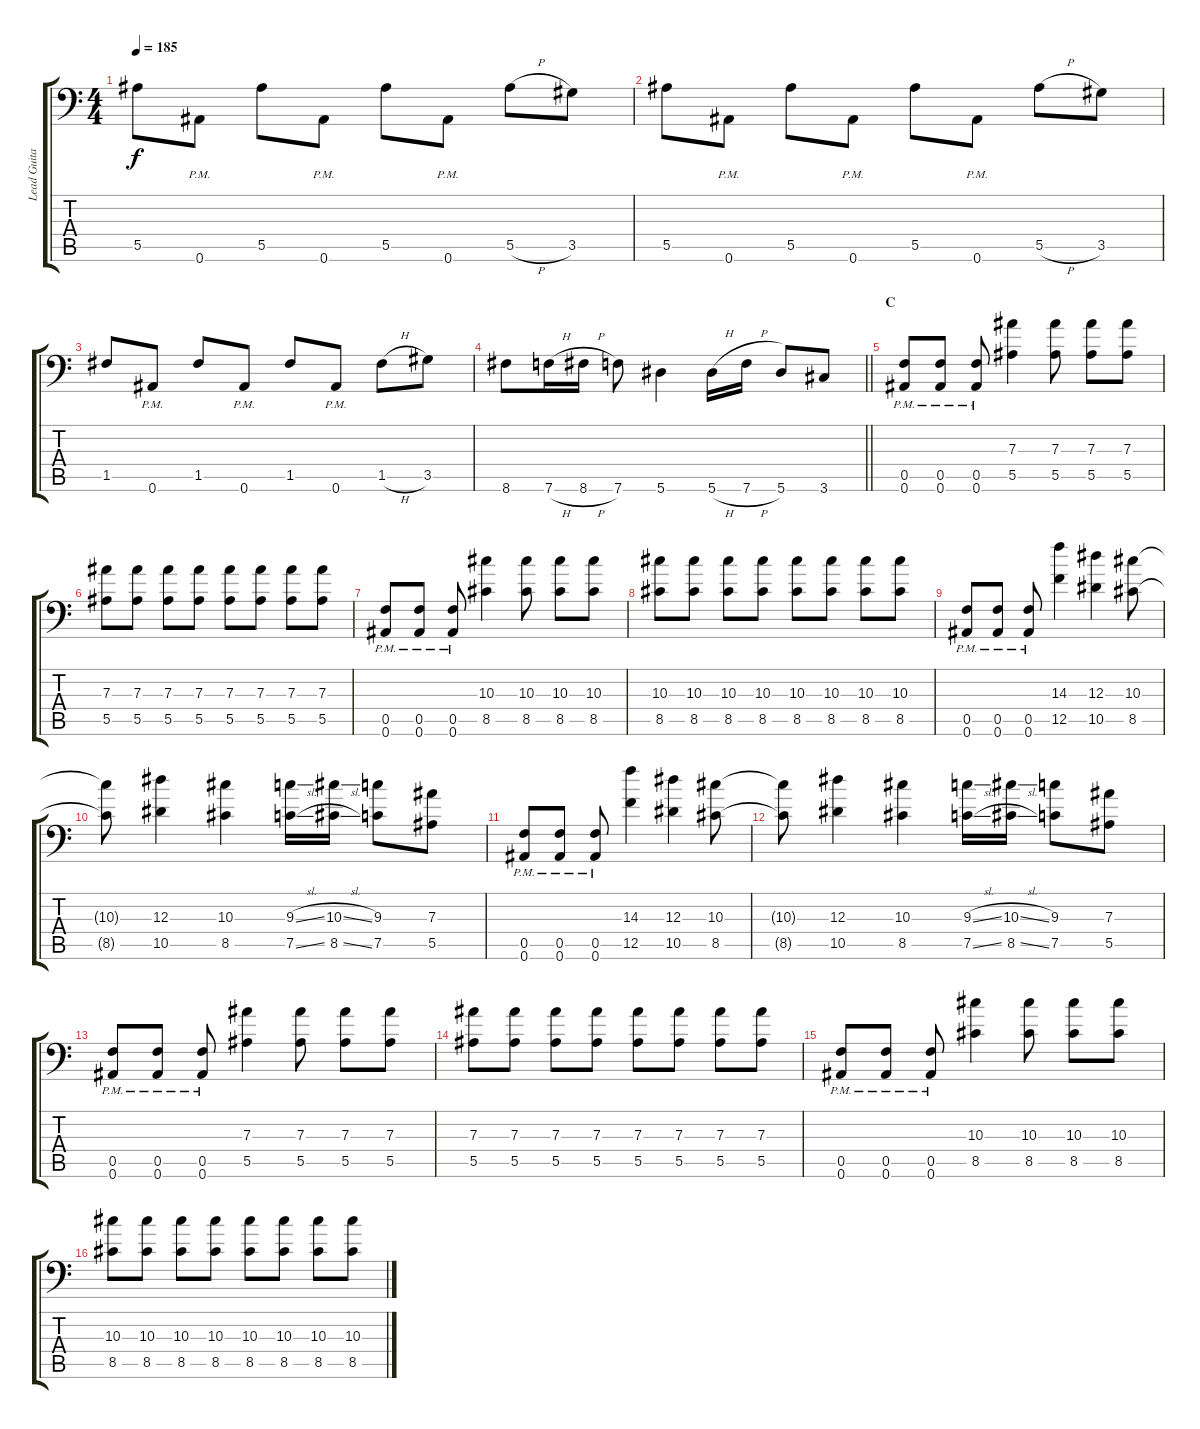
\track ("Lead Guitar: Michael Bujaki" "Lead Guita") {instrument overdrivenguitar}
\staff {score tabs}
\tuning (C4 G3 Eb3 Bb2 F2 Bb1) {hide}
\ts (4 4)
\tempo 185
\clef f4
\ks c
5.5.8{dy f} 0.6{pm}.8 5.5.8 0.6{pm}.8 5.5.8 0.6{pm}.8 5.5{h}.8 3.5.8 |
5.5.8 0.6{pm}.8 5.5.8 0.6{pm}.8 5.5.8 0.6{pm}.8 5.5{h}.8 3.5.8 |
1.5.8 0.6{pm}.8 1.5.8 0.6{pm}.8 1.5.8 0.6{pm}.8 1.5{h}.8 3.5.8 |
\barLineRight lightlight
8.6.8 7.6{h}.16 8.6{h}.16 7.6.8 5.6.4 5.6{h}.16 7.6{h}.16 5.6.8 3.6.8 |
\section ("" "C")
(0.5{pm} 0.6{pm}).8 (0.5{pm} 0.6{pm}).8 (0.5{pm} 0.6{pm}).8 (7.3 5.5).4 (7.3 5.5).8 (7.3 5.5).8 (7.3 5.5).8 |
(7.3 5.5).8 (7.3 5.5).8 (7.3 5.5).8 (7.3 5.5).8 (7.3 5.5).8 (7.3 5.5).8 (7.3 5.5).8 (7.3 5.5).8 |
(0.5{pm} 0.6{pm}).8 (0.5{pm} 0.6{pm}).8 (0.5{pm} 0.6{pm}).8 (10.3 8.5).4 (10.3 8.5).8 (10.3 8.5).8 (10.3 8.5).8 |
(10.3 8.5).8 (10.3 8.5).8 (10.3 8.5).8 (10.3 8.5).8 (10.3 8.5).8 (10.3 8.5).8 (10.3 8.5).8 (10.3 8.5).8 |
(0.5{pm} 0.6{pm}).8 (0.5{pm} 0.6{pm}).8 (0.5{pm} 0.6{pm}).8 (14.3 12.5).4 (12.3 10.5).4 (10.3 8.5).8 |
(10.3{t} 8.5{t}).8 (12.3 10.5).4 (10.3 8.5).4 (9.3{sl} 7.5{sl}).16 (10.3{sl} 8.5{sl}).16 (9.3 7.5).8 (7.3 5.5).8 |
(0.5{pm} 0.6{pm}).8 (0.5{pm} 0.6{pm}).8 (0.5{pm} 0.6{pm}).8 (14.3 12.5).4 (12.3 10.5).4 (10.3 8.5).8 |
(10.3{t} 8.5{t}).8 (12.3 10.5).4 (10.3 8.5).4 (9.3{sl} 7.5{sl}).16 (10.3{sl} 8.5{sl}).16 (9.3 7.5).8 (7.3 5.5).8 |
(0.5{pm} 0.6{pm}).8 (0.5{pm} 0.6{pm}).8 (0.5{pm} 0.6{pm}).8 (7.3 5.5).4 (7.3 5.5).8 (7.3 5.5).8 (7.3 5.5).8 |
(7.3 5.5).8 (7.3 5.5).8 (7.3 5.5).8 (7.3 5.5).8 (7.3 5.5).8 (7.3 5.5).8 (7.3 5.5).8 (7.3 5.5).8 |
(0.5{pm} 0.6{pm}).8 (0.5{pm} 0.6{pm}).8 (0.5{pm} 0.6{pm}).8 (10.3 8.5).4 (10.3 8.5).8 (10.3 8.5).8 (10.3 8.5).8 |
(10.3 8.5).8 (10.3 8.5).8 (10.3 8.5).8 (10.3 8.5).8 (10.3 8.5).8 (10.3 8.5).8 (10.3 8.5).8 (10.3 8.5).8
